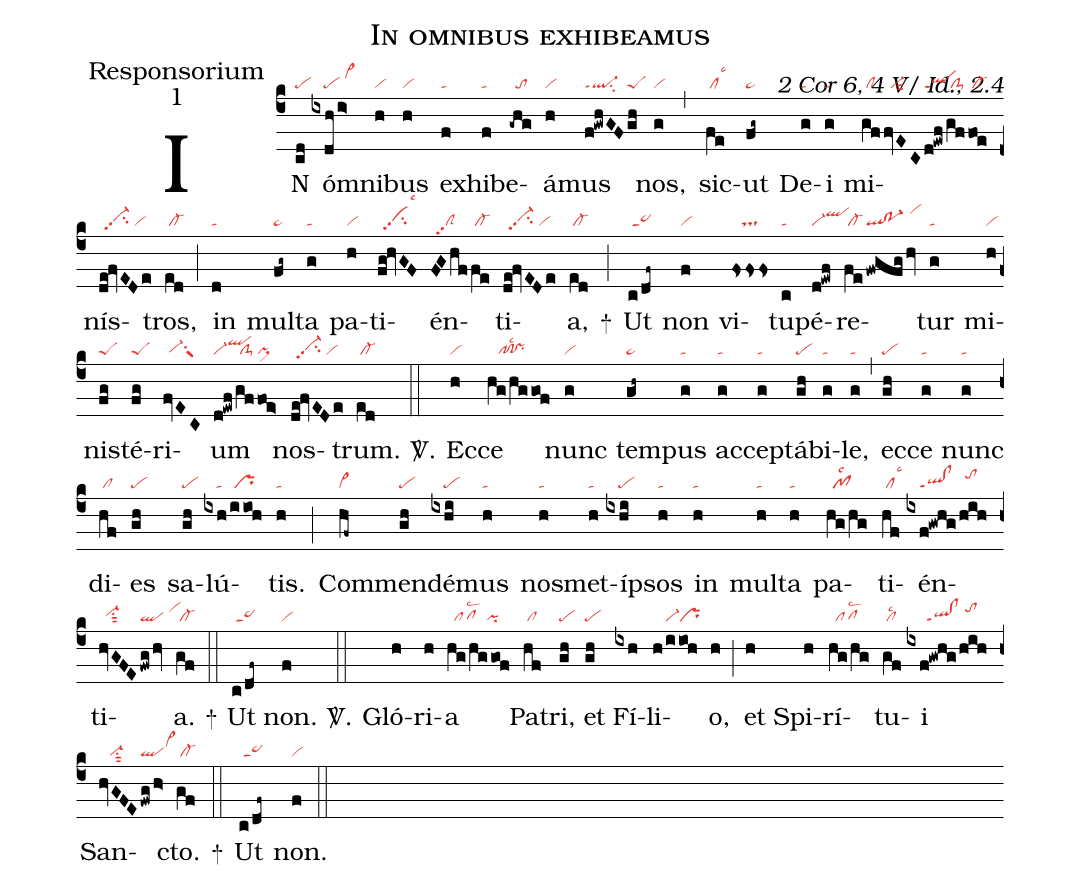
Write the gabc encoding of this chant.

name:In omnibus exhibeamus;
office-part:Responsorium;
mode:1;
commentary:2 Cor 6, 4 V/ Id., 2.4;
nabc-lines:1;
%%
(c4)
IN(cd|pe) óm(ixdh/i>|////pe/vi>hj)ni(h|vi)bus(h|vi) ex(f|ta)hi(f|ta)be(-ghg|//to)á(h|vi)mus(f!gwhGF|ql-ppt1su2|gh|peS) nos,(g|vi) (,)
sic(fe|/cllsc3)ut(fg~|pe~) De(g|ta)i(g|ta) mi(gf|/clS|fvEC|//vi-sut2|d!ewf|qlppt1|/gf|/clS-|foe|/cl-)nís(de!fvEDe|//vi-hhpp2su2/vi)tros,(ed|/cl-) (;)
in(d|ta) mul(fg~|pe~)ta(g|ta) pa(h|vi)ti(fg!hvGF|//vihhpp2su2lsc3)én(FGhf|//clSpp2|fe|/cl-)ti(de!fvEDe|//vi-hhpp2su2/vi)a,(ed|/cl-) +(;)
Ut(c/df~|/sa~) non(f|vi) vi(fsss|///ts)tu(c|ta)pé(d!ewf|vi-qlhj)re(fe|/cl-|!fwgfg/hv|ql!po-1/vihk)tur(g|ta) mi(h|vi)nis(fg|peS)té(fg|peS)ri(fvEC|//vi-hgsu1suw1)um(d!ewf|vi-qlhj|/gf|/clS-|foe>|pi>) nos(de!fvEDe|//vi-hhpp2su2/vi)trum.(ed|/cl-) <sp>V/</sp>.(::)
Ec(h|vi)ce(hg/hggof|///pf!prlsc2) nunc(g|vi) tem(gh~|pe~)pus(g|ta) ac(g|ta)cep(g|ta)tá(gh|pe)bi(g|ta)le,(g|ta) (,)
ec(gh|pe)ce(g|ta) nunc(g|ta) di(hf|/cl)es(gh|pe) sa(gh|pe)lú(ixh|////ta|/iioh|/pr)tis.(h|ta) (;)
Com(hf~|cl~)men(gh|pe)dé(ixhi|////pe)mus(h|ta) nos(h|ta)met(h|ta)íp(ixhi|////pe)sos(h|ta) in(h|ta) mul(h|ta)ta(h|ta) pa(hg/hg|//pf1lsc2)ti(hf|/cllsc3)én(ixf!gwhg|////ql!clppt1|/hih|//tohj)ti(hvGFE|//vi-hhsu1sut2|/fwg/hv|ql/vihj)a.(gf|/cl-) +(::)
Ut(c/df~|/sa~) non.(f|vi) <sp>V/</sp>.(::)
Gló(h)ri(h)a(hg/hggof|//pflsc2/pi) Pa(hf|/cl)tri,(gh|pe) et(gh|pe) Fí(ixh)li(h/iioh|////vi-pr)o,(h) (;)
et(h) Spi(h)rí(hg/hg|//pflsc2)tu(gf|/cllsc2)i(ixf!gwhg/hih|//////ql!clppt1/tohj) San(hvGFE|///vi-su1sut2|fwg/h>|qlvi>hj)cto.(gf|/cl-) +(::)
Ut(c/df~|/sa~) non.(f|vi) (::)
